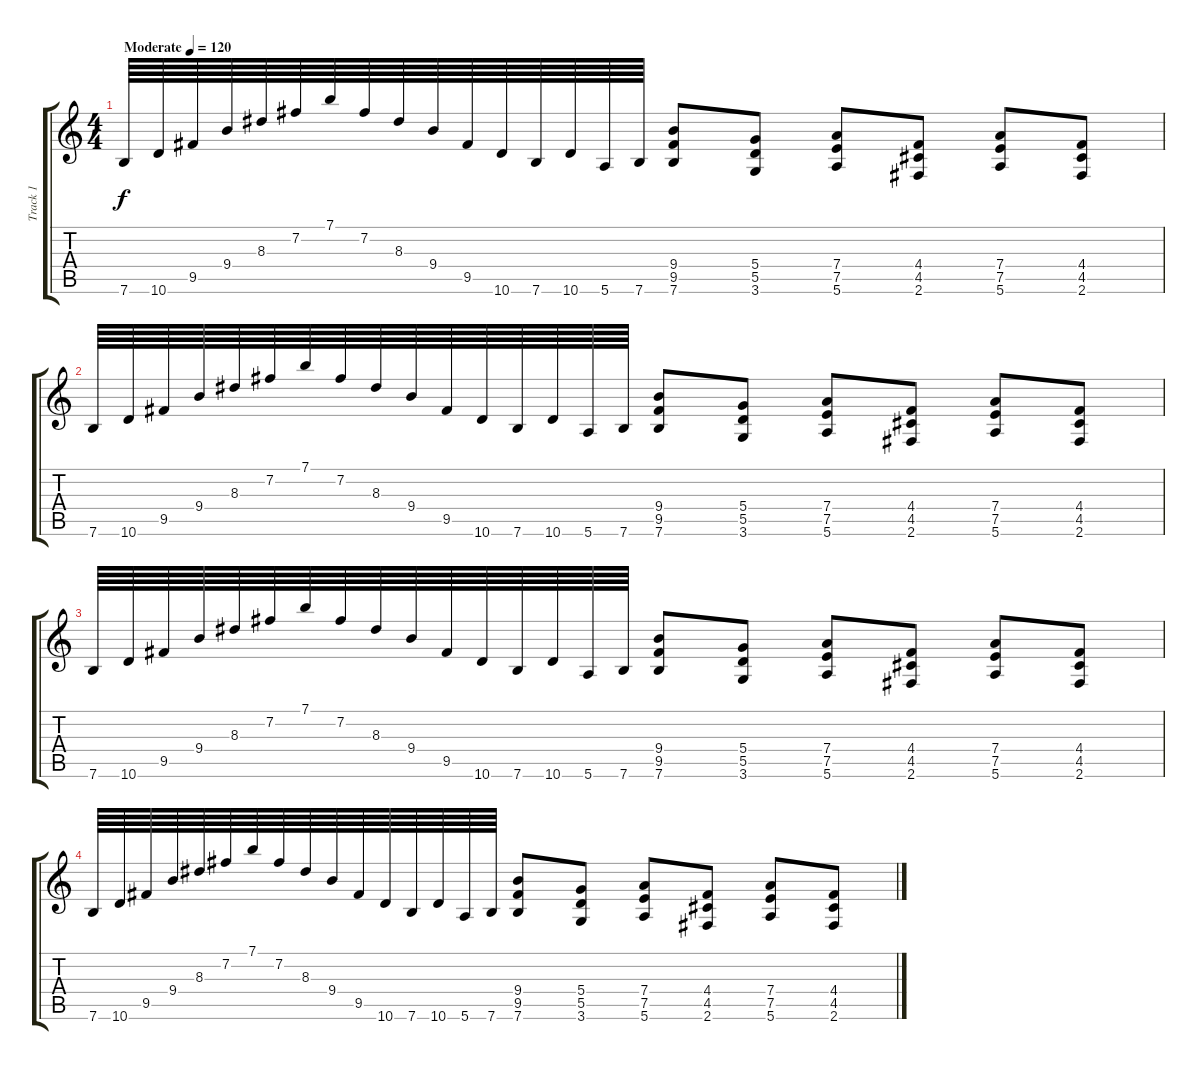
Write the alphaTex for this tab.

\track ("Track 1" "Track 1") {instrument distortionguitar}
\staff {score tabs}
\tuning (E4 B3 G3 D3 A2 E2) {hide}
\ts (4 4)
\tempo (120 "Moderate")
\clef g2
\ks c
7.6.64{dy f instrument distortionguitar} 10.6.64 9.5.64 9.4.64 8.3.64 7.2.64 7.1.64 7.2.64 8.3.64 9.4.64 9.5.64 10.6.64 7.6.64 10.6.64 5.6.64 7.6.64 (9.4 9.5 7.6).8 (5.4 5.5 3.6).8 (7.4 7.5 5.6).8 (4.4 4.5 2.6).8 (7.4 7.5 5.6).8 (4.4 4.5 2.6).8 |
7.6.64 10.6.64 9.5.64 9.4.64 8.3.64 7.2.64 7.1.64 7.2.64 8.3.64 9.4.64 9.5.64 10.6.64 7.6.64 10.6.64 5.6.64 7.6.64 (9.4 9.5 7.6).8 (5.4 5.5 3.6).8 (7.4 7.5 5.6).8 (4.4 4.5 2.6).8 (7.4 7.5 5.6).8 (4.4 4.5 2.6).8 |
7.6.64 10.6.64 9.5.64 9.4.64 8.3.64 7.2.64 7.1.64 7.2.64 8.3.64 9.4.64 9.5.64 10.6.64 7.6.64 10.6.64 5.6.64 7.6.64 (9.4 9.5 7.6).8 (5.4 5.5 3.6).8 (7.4 7.5 5.6).8 (4.4 4.5 2.6).8 (7.4 7.5 5.6).8 (4.4 4.5 2.6).8 |
7.6.64 10.6.64 9.5.64 9.4.64 8.3.64 7.2.64 7.1.64 7.2.64 8.3.64 9.4.64 9.5.64 10.6.64 7.6.64 10.6.64 5.6.64 7.6.64 (9.4 9.5 7.6).8 (5.4 5.5 3.6).8 (7.4 7.5 5.6).8 (4.4 4.5 2.6).8 (7.4 7.5 5.6).8 (4.4 4.5 2.6).8
